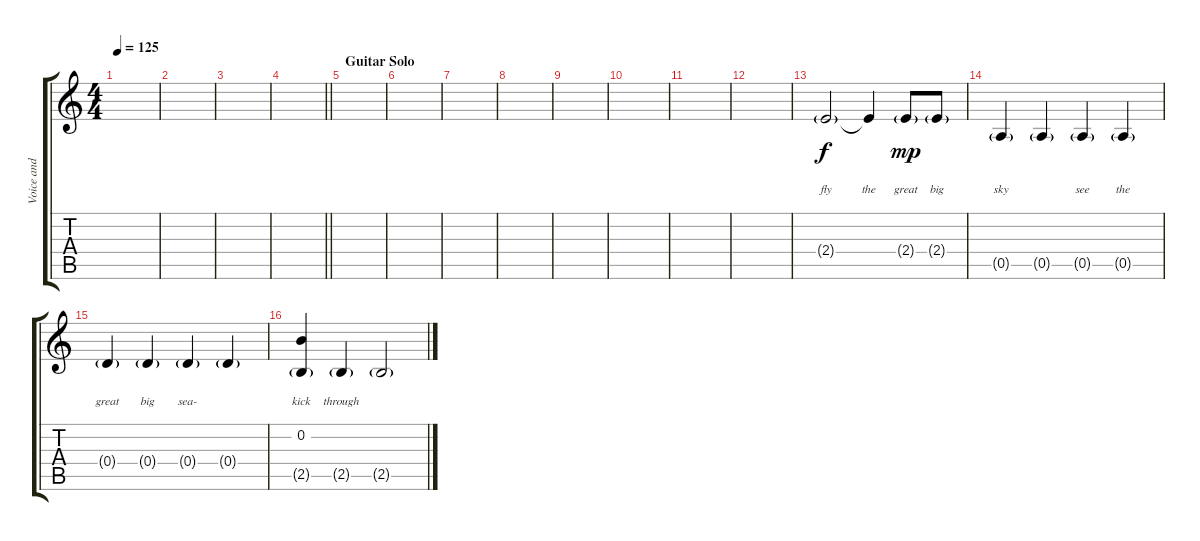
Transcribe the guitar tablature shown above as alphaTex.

\track ("Voice and Lyrics" "Voice and ") {instrument electricguitarjazz}
\staff {score tabs}
\tuning (E4 B3 G3 D3 A2 E2) {hide}
\ts (4 4)
\tempo 125
\clef g2
\ks c
|
|
|
\barLineRight lightlight
|
\section ("" "Guitar Solo")
|
|
|
|
|
|
|
|
2.4{g}.2{lyrics (0 "") lyrics (1 "") lyrics (2 "") lyrics (3 "") lyrics (4 "fly")} 2.4{t}.4{lyrics (0 "") lyrics (1 "") lyrics (2 "") lyrics (3 "") lyrics (4 "the") dy f} 2.4{g}.8{lyrics (0 "") lyrics (1 "") lyrics (2 "") lyrics (3 "") lyrics (4 "great") dy mp} 2.4{g}.8{lyrics (0 "") lyrics (1 "") lyrics (2 "") lyrics (3 "") lyrics (4 "big")} |
0.5{g}.4{lyrics (0 "") lyrics (1 "") lyrics (2 "") lyrics (3 "") lyrics (4 "sky")} 0.5{g}.4{lyrics (0 "") lyrics (1 "") lyrics (2 "") lyrics (3 "") lyrics (4 " ")} 0.5{g}.4{lyrics (0 "") lyrics (1 "") lyrics (2 "") lyrics (3 "") lyrics (4 "see")} 0.5{g}.4{lyrics (0 "") lyrics (1 "") lyrics (2 "") lyrics (3 "") lyrics (4 "the")} |
0.4{g}.4{lyrics (0 "") lyrics (1 "") lyrics (2 "") lyrics (3 "") lyrics (4 "great")} 0.4{g}.4{lyrics (0 "") lyrics (1 "") lyrics (2 "") lyrics (3 "") lyrics (4 "big")} 0.4{g}.4{lyrics (0 "") lyrics (1 "") lyrics (2 "") lyrics (3 "") lyrics (4 "sea-")} 0.4{g}.4{lyrics (0 "") lyrics (1 "") lyrics (2 "") lyrics (3 "") lyrics (4 " ")} |
(0.2 2.5{g}).4{lyrics (0 "") lyrics (1 "") lyrics (2 "") lyrics (3 "") lyrics (4 "kick ")} 2.5{g}.4{lyrics (0 "") lyrics (1 "") lyrics (2 "") lyrics (3 "") lyrics (4 "through")} 2.5{g}.2{lyrics (0 "") lyrics (1 "") lyrics (2 "") lyrics (3 "") lyrics (4 " ")}
